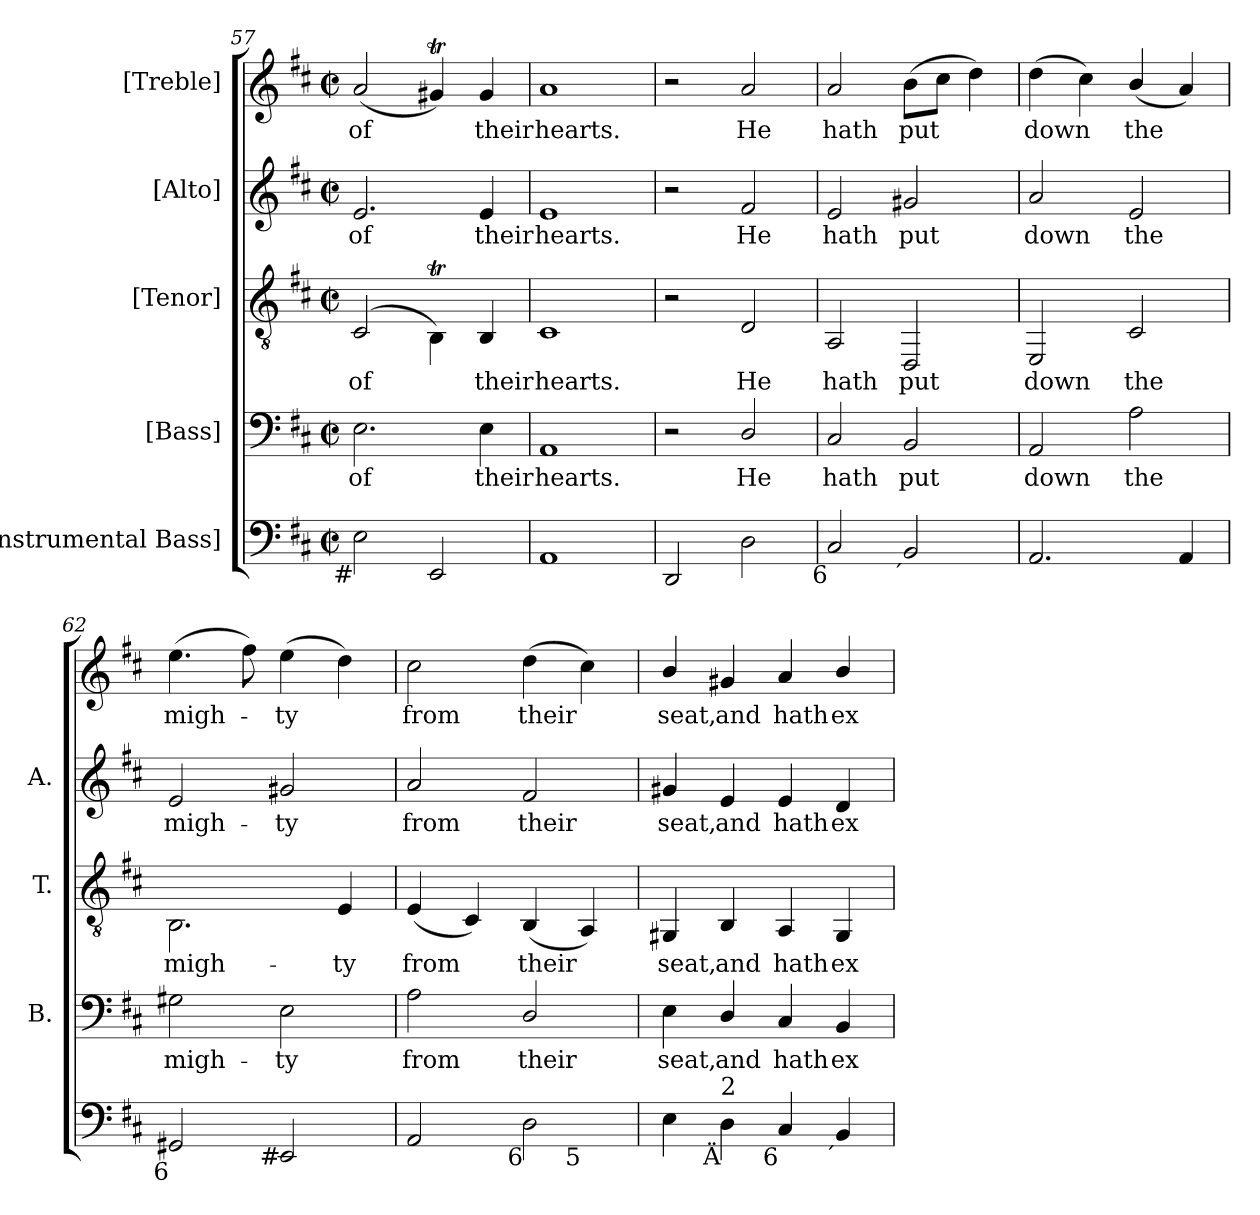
**kern	**kern	**text	**kern	**text	**kern	**text	**kern	**text
*part5	*part4	*part4	*part3	*part3	*part2	*part2	*part1	*part1
*staff5	*staff4	*staff4	*staff3	*staff3	*staff2	*staff2	*staff1	*staff1
*I"[Instrumental Bass]	*I"[Bass]	*	*I"[Tenor]	*	*I"[Alto]	*	*I"[Treble]	*
*	*I'B.	*	*I'T.	*	*I'A.	*	*	*
*clefF4	*clefF4	*	*clefGv2	*	*clefG2	*	*clefG2	*
*k[f#c#]	*k[f#c#]	*	*k[f#c#]	*	*k[f#c#]	*	*k[f#c#]	*
*D:	*D:	*	*D:	*	*D:	*	*D:	*
*M2/2	*M2/2	*	*M2/2	*	*M2/2	*	*M2/2	*
*met(c|)	*met(c|)	*	*met(c|)	*	*met(c|)	*	*met(c|)	*
=57	=57	=57	=57	=57	=57	=57	=57	=57
!	!	!LO:LY:b:color=#000000	!	!	!	!	!	!
!	!	!	!	!LO:LY:b:color=#000000	!	!	!	!
!	!	!	!	!	!	!LO:LY:b:color=#000000	!	!
!LO:TX:b:rj:t=#	!	!	!	!	!	!	!	!
!	!	!	!	!	!	!	!	!LO:LY:b:color=#000000
2Ei\	2.Ei\	of	(2C#i/	of	2.ei/	of	(2ai/	of
2EEi/	.	.	4BBTi\)	.	.	.	4g#Xti/)	.
!	!	!LO:LY:b:color=#000000	!	!	!	!	!	!
!	!	!	!	!LO:LY:b:color=#000000	!	!	!	!
!	!	!	!	!	!	!LO:LY:b:color=#000000	!	!
!	!	!	!	!	!	!	!	!LO:LY:b:color=#000000
.	4Ei\	their	4BBi/	their	4ei/	their	4g#i/	their
=58	=58	=58	=58	=58	=58	=58	=58	=58
!	!	!LO:LY:b:color=#000000	!	!	!	!	!	!
!	!	!	!	!LO:LY:b:color=#000000	!	!	!	!
!	!	!	!	!	!	!LO:LY:b:color=#000000	!	!
!	!	!	!	!	!	!	!	!LO:LY:b:color=#000000
1AAi	1AAi	hearts.	1C#i	hearts.	1ei	hearts.	1ai	hearts.
=59	=59	=59	=59	=59	=59	=59	=59	=59
2DDi/	2r	.	2r	.	2r	.	2r	.
!	!	!LO:LY:b:color=#000000	!	!	!	!	!	!
!	!	!	!	!LO:LY:b:color=#000000	!	!	!	!
!	!	!	!	!	!	!LO:LY:b:color=#000000	!	!
!	!	!	!	!	!	!	!	!LO:LY:b:color=#000000
2Di\	2Di/	He	2Di/	He	2f#i/	He	2ai/	He
=60	=60	=60	=60	=60	=60	=60	=60	=60
!	!	!LO:LY:b:color=#000000	!	!	!	!	!	!
!	!	!	!	!LO:LY:b:color=#000000	!	!	!	!
!	!	!	!	!	!	!LO:LY:b:color=#000000	!	!
!LO:TX:b:rj:t=6	!	!	!	!	!	!	!	!
!	!	!	!	!	!	!	!	!LO:LY:b:color=#000000
2C#i/	2C#i/	hath	2AAi/	hath	2ei/	hath	2ai/	hath
!	!	!LO:LY:b:color=#000000	!	!	!	!	!	!
!	!	!	!	!LO:LY:b:color=#000000	!	!	!	!
!	!	!	!	!	!	!LO:LY:b:color=#000000	!	!
!LO:TX:b:rj:t=´	!	!	!	!	!	!	!	!
!	!	!	!	!	!	!	!	!LO:LY:b:color=#000000
2BBi/	2BBi/	put	2DDi/	put	2g#Xi/	put	(8bi\L	put
.	.	.	.	.	.	.	8cc#i\J	.
.	.	.	.	.	.	.	4ddi\)	.
=61	=61	=61	=61	=61	=61	=61	=61	=61
!	!	!LO:LY:b:color=#000000	!	!	!	!	!	!
!	!	!	!	!LO:LY:b:color=#000000	!	!	!	!
!	!	!	!	!	!	!LO:LY:b:color=#000000	!	!
!	!	!	!	!	!	!	!	!LO:LY:b:color=#000000
2.AAi/	2AAi/	down	2EEi/	down	2ai/	down	(4ddi\	down
.	.	.	.	.	.	.	4cc#i\)	.
!	!	!LO:LY:b:color=#000000	!	!	!	!	!	!
!	!	!	!	!LO:LY:b:color=#000000	!	!	!	!
!	!	!	!	!	!	!LO:LY:b:color=#000000	!	!
!	!	!	!	!	!	!	!	!LO:LY:b:color=#000000
.	2Ai\	the	2C#i/	the	2ei/	the	(4bi/	the
4AAi/	.	.	.	.	.	.	4ai/)	.
=62	=62	=62	=62	=62	=62	=62	=62	=62
!	!	!LO:LY:b:color=#000000	!	!	!	!	!	!
!	!	!	!	!LO:LY:b:color=#000000	!	!	!	!
!	!	!	!	!	!	!LO:LY:b:color=#000000	!	!
!LO:TX:b:rj:t=6	!	!	!	!	!	!	!	!
!	!	!	!	!	!	!	!	!LO:LY:b:color=#000000
2GG#Xi/	2G#Xi\	migh-	2.BBi\	migh-	2ei/	migh-	(4.eei\	migh-
.	.	.	.	.	.	.	8ff#i\)	.
!	!	!LO:LY:b:color=#000000	!	!	!	!	!	!
!	!	!	!	!	!	!LO:LY:b:color=#000000	!	!
!LO:TX:b:rj:t=#	!	!	!	!	!	!	!	!
!	!	!	!	!	!	!	!	!LO:LY:b:color=#000000
2EEi/	2Ei\	-ty	.	.	2g#Xi/	-ty	(4eei\	-ty
!	!	!	!	!LO:LY:b:color=#000000	!	!	!	!
.	.	.	4Ei/	-ty	.	.	4ddi\)	.
!!LO:LB:g=z
=63	=63	=63	=63	=63	=63	=63	=63	=63
!	!	!LO:LY:b:color=#000000	!	!	!	!	!	!
!	!	!	!	!LO:LY:b:color=#000000	!	!	!	!
!	!	!	!	!	!	!LO:LY:b:color=#000000	!	!
!	!	!	!	!	!	!	!	!LO:LY:b:color=#000000
*^	*	*	*	*	*	*	*	*
2AAi/	2.ryy	2Ai\	from	(4Ei/	from	2ai/	from	2cc#i\	from
.	.	.	.	4C#i/)	.	.	.	.	.
!	!	!	!LO:LY:b:color=#000000	!	!	!	!	!	!
!	!	!	!	!	!LO:LY:b:color=#000000	!	!	!	!
!	!	!	!	!	!	!	!LO:LY:b:color=#000000	!	!
!LO:TX:b:rj:t=6	!	!	!	!	!	!	!	!	!
!	!	!	!	!	!	!	!	!	!LO:LY:b:color=#000000
2Di\	.	2Di/	their	(4BBi/	their	2f#i/	their	(4ddi\	their
!	!LO:TX:b:rj:t=5	!	!	!	!	!	!	!	!
.	4ryy	.	.	4AAi/)	.	.	.	4cc#i\)	.
*v	*v	*	*	*	*	*	*	*	*
=64	=64	=64	=64	=64	=64	=64	=64	=64
*^	*	*	*	*	*	*	*	*
!	!	!	!LO:LY:b:color=#000000	!	!	!	!	!	!
*v	*v	*	*	*	*	*	*	*	*
*^	*	*	*	*	*	*	*	*
!	!	!	!	!	!LO:LY:b:color=#000000	!	!	!	!
*v	*v	*	*	*	*	*	*	*	*
*^	*	*	*	*	*	*	*	*
!	!	!	!	!	!	!	!LO:LY:b:color=#000000	!	!
*v	*v	*	*	*	*	*	*	*	*
*^	*	*	*	*	*	*	*	*
!LO:TX:b:rj:t=#	!	!	!	!	!	!	!	!	!
!	!	!	!	!	!	!	!	!	!LO:LY:b:color=#000000
*v	*v	*	*	*	*	*	*	*	*
4Ei\	4Ei\	seat,	4GG#Xi/	seat,	4g#Xi/	seat,	4bi/	seat,
!	!	!LO:LY:b:color=#000000	!	!	!	!	!	!
!	!	!	!	!LO:LY:b:color=#000000	!	!	!	!
!	!	!	!	!	!	!LO:LY:b:color=#000000	!	!
!LO:TX:b:rj:t=Ä	!	!	!	!	!	!	!	!
!LO:TX:t=2	!	!	!	!	!	!	!	!
!	!	!	!	!	!	!	!	!LO:LY:b:color=#000000
4Di\	4Di/	and	4BBi/	and	4ei/	and	4g#Xi/	and
!	!	!LO:LY:b:color=#000000	!	!	!	!	!	!
!	!	!	!	!LO:LY:b:color=#000000	!	!	!	!
!	!	!	!	!	!	!LO:LY:b:color=#000000	!	!
!LO:TX:b:rj:t=6	!	!	!	!	!	!	!	!
!	!	!	!	!	!	!	!	!LO:LY:b:color=#000000
4C#i/	4C#i/	hath	4AAi/	hath	4ei/	hath	4ai/	hath
!	!	!LO:LY:b:color=#000000	!	!	!	!	!	!
!	!	!	!	!LO:LY:b:color=#000000	!	!	!	!
!	!	!	!	!	!	!LO:LY:b:color=#000000	!	!
!LO:TX:b:rj:t=´	!	!	!	!	!	!	!	!
!	!	!	!	!	!	!	!	!LO:LY:b:color=#000000
4BBi/	4BBi/	ex-	4GG#i/	ex-	4di/	ex-	4bi/	ex-
=	=	=	=	=	=	=	=	=
*-	*-	*-	*-	*-	*-	*-	*-	*-
